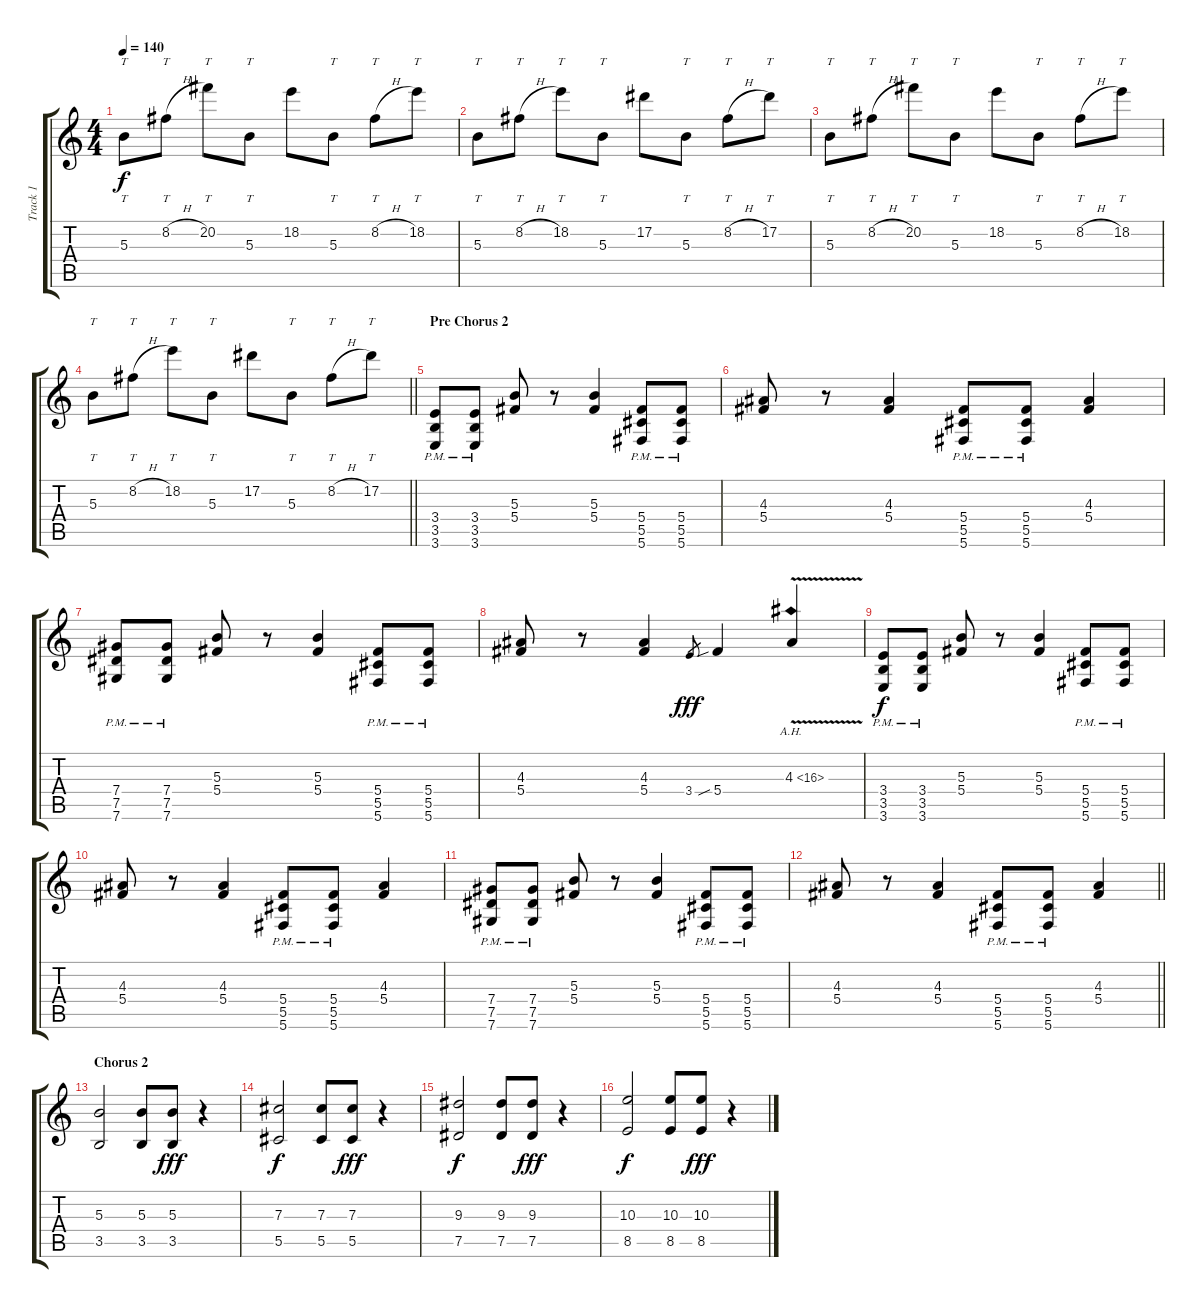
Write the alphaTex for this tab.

\track ("Track 1" "Track 1") {instrument distortionguitar}
\staff {score tabs}
\tuning (Eb4 Bb3 Gb3 Db3 Ab2 Db2) {hide}
\ts (4 4)
\tempo 140
\clef g2
\ks c
5.3.8{tt dy f} 8.2{h}.8{tt} 20.2.8{tt} 5.3.8{tt} 18.2.8 5.3.8{tt} 8.2{h}.8{tt} 18.2.8{tt} |
5.3.8{tt} 8.2{h}.8{tt} 18.2.8{tt} 5.3.8{tt} 17.2.8 5.3.8{tt} 8.2{h}.8{tt} 17.2.8{tt} |
5.3.8{tt} 8.2{h}.8{tt} 20.2.8{tt} 5.3.8{tt} 18.2.8 5.3.8{tt} 8.2{h}.8{tt} 18.2.8{tt} |
\barLineRight lightlight
5.3.8{tt} 8.2{h}.8{tt} 18.2.8{tt} 5.3.8{tt} 17.2.8 5.3.8{tt} 8.2{h}.8{tt} 17.2.8{tt} |
\section ("" "Pre Chorus 2")
(3.4{pm} 3.5{pm} 3.6{pm}).8{volume 13} (3.4{pm} 3.5{pm} 3.6{pm}).8 (5.3 5.4).8 r.8 (5.3 5.4).4 (5.4{pm} 5.5{pm} 5.6{pm}).8 (5.4{pm} 5.5{pm} 5.6{pm}).8 |
(4.3 5.4).8 r.8 (4.3 5.4).4 (5.4{pm} 5.5{pm} 5.6{pm}).8 (5.4{pm} 5.5{pm} 5.6{pm}).8 (4.3 5.4).4 |
(7.4{pm} 7.5{pm} 7.6{pm}).8 (7.4{pm} 7.5{pm} 7.6{pm}).8 (5.3 5.4).8 r.8 (5.3 5.4).4 (5.4{pm} 5.5{pm} 5.6{pm}).8 (5.4{pm} 5.5{pm} 5.6{pm}).8 |
(4.3 5.4).8 r.8 (4.3 5.4).4 3.4.8{gr dy fff} 5.4{sib}.4 4.3{ah 12 v}.4 |
(3.4{pm} 3.5{pm} 3.6{pm}).8{dy f} (3.4{pm} 3.5{pm} 3.6{pm}).8 (5.3 5.4).8 r.8 (5.3 5.4).4 (5.4{pm} 5.5{pm} 5.6{pm}).8 (5.4{pm} 5.5{pm} 5.6{pm}).8 |
(4.3 5.4).8 r.8 (4.3 5.4).4 (5.4{pm} 5.5{pm} 5.6{pm}).8 (5.4{pm} 5.5{pm} 5.6{pm}).8 (4.3 5.4).4 |
(7.4{pm} 7.5{pm} 7.6{pm}).8 (7.4{pm} 7.5{pm} 7.6{pm}).8 (5.3 5.4).8 r.8 (5.3 5.4).4 (5.4{pm} 5.5{pm} 5.6{pm}).8 (5.4{pm} 5.5{pm} 5.6{pm}).8 |
\barLineRight lightlight
(4.3 5.4).8 r.8 (4.3 5.4).4 (5.4{pm} 5.5{pm} 5.6{pm}).8 (5.4{pm} 5.5{pm} 5.6{pm}).8 (4.3 5.4).4 |
\section ("" "Chorus 2")
(5.3 3.5).2 (5.3 3.5).8 (5.3 3.5).8{dy fff} r.4 |
(7.3 5.5).2{dy f} (7.3 5.5).8 (7.3 5.5).8{dy fff} r.4 |
(9.3 7.5).2{dy f} (9.3 7.5).8 (9.3 7.5).8{dy fff} r.4 |
(10.3 8.5).2{dy f} (10.3 8.5).8 (10.3 8.5).8{dy fff} r.4
